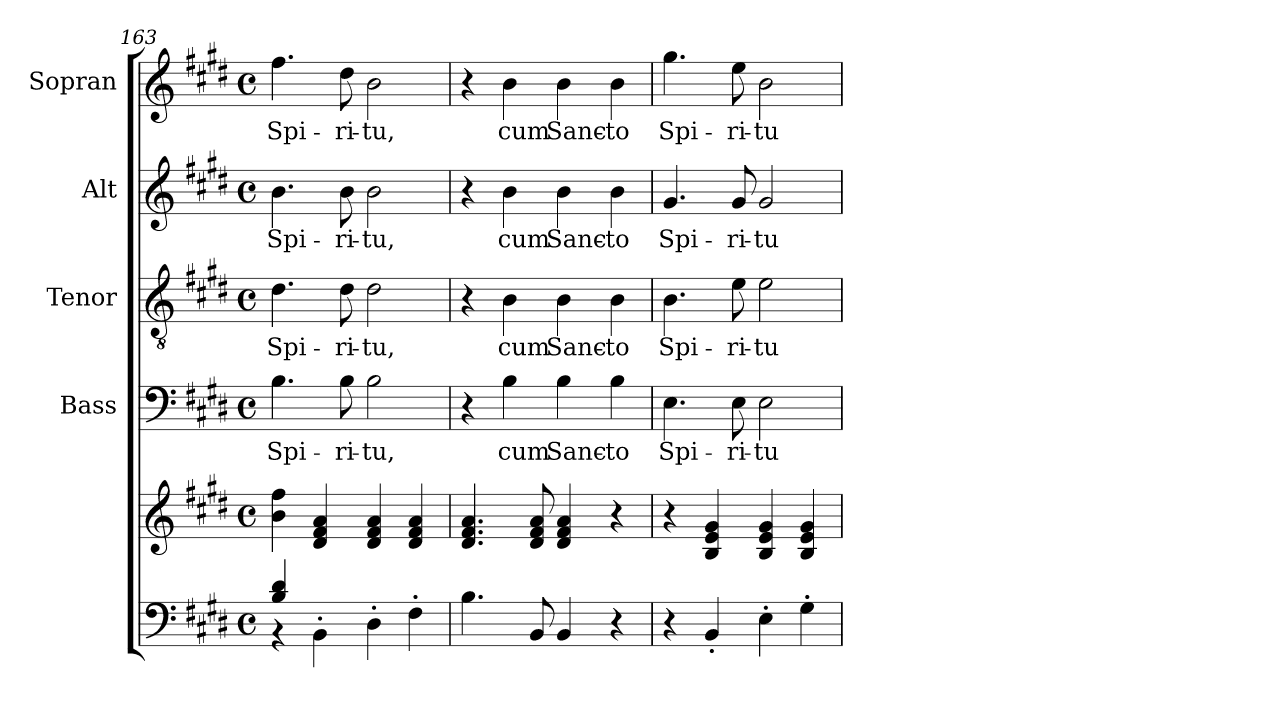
**kern	**kern	**kern	**text	**kern	**text	**kern	**text	**kern	**text
*part5	*part5	*part4	*part4	*part3	*part3	*part2	*part2	*part1	*part1
*staff6	*staff5	*staff4	*staff4	*staff3	*staff3	*staff2	*staff2	*staff1	*staff1
*	*	*I"Bass	*	*I"Tenor	*	*I"Alt	*	*I"Sopran	*
*	*	*I'B.	*	*I'T.	*	*I'A.	*	*I'S.	*
*clefF4	*clefG2	*clefF4	*	*clefGv2	*	*clefG2	*	*clefG2	*
*k[f#c#g#d#]	*k[f#c#g#d#]	*k[f#c#g#d#]	*	*k[f#c#g#d#]	*	*k[f#c#g#d#]	*	*k[f#c#g#d#]	*
*E:	*E:	*E:	*	*E:	*	*E:	*	*E:	*
*M4/4	*M4/4	*M4/4	*	*M4/4	*	*M4/4	*	*M4/4	*
*met(c)	*met(c)	*met(c)	*	*met(c)	*	*met(c)	*	*met(c)	*
=163	=163	=163	=163	=163	=163	=163	=163	=163	=163
*^	*	*	*	*	*	*	*	*	*
!	!	!	!	!LO:LY:b	!	!LO:LY:b	!	!LO:LY:b	!	!LO:LY:b
4B/ 4d#/	4rBB	4b\ 4ff#\	4.B\	Spi-	4.d#\	Spi-	4.b\	Spi-	4.ff#\	Spi-
2.ryy	4BB'>\	4d#/ 4f#/ 4a/	.	.	.	.	.	.	.	.
!	!	!	!	!LO:LY:b	!	!LO:LY:b	!	!LO:LY:b	!	!LO:LY:b
.	.	.	8B\	-ri-	8d#\	-ri-	8b\	-ri-	8dd#\	-ri-
!	!	!	!	!LO:LY:b	!	!LO:LY:b	!	!LO:LY:b	!	!LO:LY:b
.	4D#'>\	4d#/ 4f#/ 4a/	2B\	-tu,	2d#\	-tu,	2b\	-tu,	2b\	-tu,
.	4F#'>\	4d#/ 4f#/ 4a/	.	.	.	.	.	.	.	.
*v	*v	*	*	*	*	*	*	*	*	*
=164	=164	=164	=164	=164	=164	=164	=164	=164	=164
4.B\	4.d#/ 4.f#/ 4.a/	4r	.	4r	.	4r	.	4r	.
!	!	!	!LO:LY:b	!	!LO:LY:b	!	!LO:LY:b	!	!LO:LY:b
.	.	4B\	cum	4B\	cum	4b\	cum	4b\	cum
8BB/	8d#/ 8f#/ 8a/	.	.	.	.	.	.	.	.
!	!	!	!LO:LY:b	!	!LO:LY:b	!	!LO:LY:b	!	!LO:LY:b
4BB/	4d#/ 4f#/ 4a/	4B\	Sanc-	4B\	Sanc-	4b\	Sanc-	4b\	Sanc-
!	!	!	!LO:LY:b	!	!LO:LY:b	!	!LO:LY:b	!	!LO:LY:b
4r	4r	4B\	-to	4B\	-to	4b\	-to	4b\	-to
!!LO:LB:g=z
=165	=165	=165	=165	=165	=165	=165	=165	=165	=165
!	!	!	!LO:LY:b	!	!LO:LY:b	!	!LO:LY:b	!	!LO:LY:b
4r	4r	4.E\	Spi-	4.B\	Spi-	4.g#/	Spi-	4.gg#\	Spi-
4BB'</	4B/ 4e/ 4g#/	.	.	.	.	.	.	.	.
!	!	!	!LO:LY:b	!	!LO:LY:b	!	!LO:LY:b	!	!LO:LY:b
.	.	8E\	-ri-	8e\	-ri-	8g#/	-ri-	8ee\	-ri-
!	!	!	!LO:LY:b	!	!LO:LY:b	!	!LO:LY:b	!	!LO:LY:b
4E'>\	4B/ 4e/ 4g#/	2E\	-tu	2e\	-tu	2g#/	-tu	2b\	-tu
4G#'>\	4B/ 4e/ 4g#/	.	.	.	.	.	.	.	.
=	=	=	=	=	=	=	=	=	=
*-	*-	*-	*-	*-	*-	*-	*-	*-	*-
